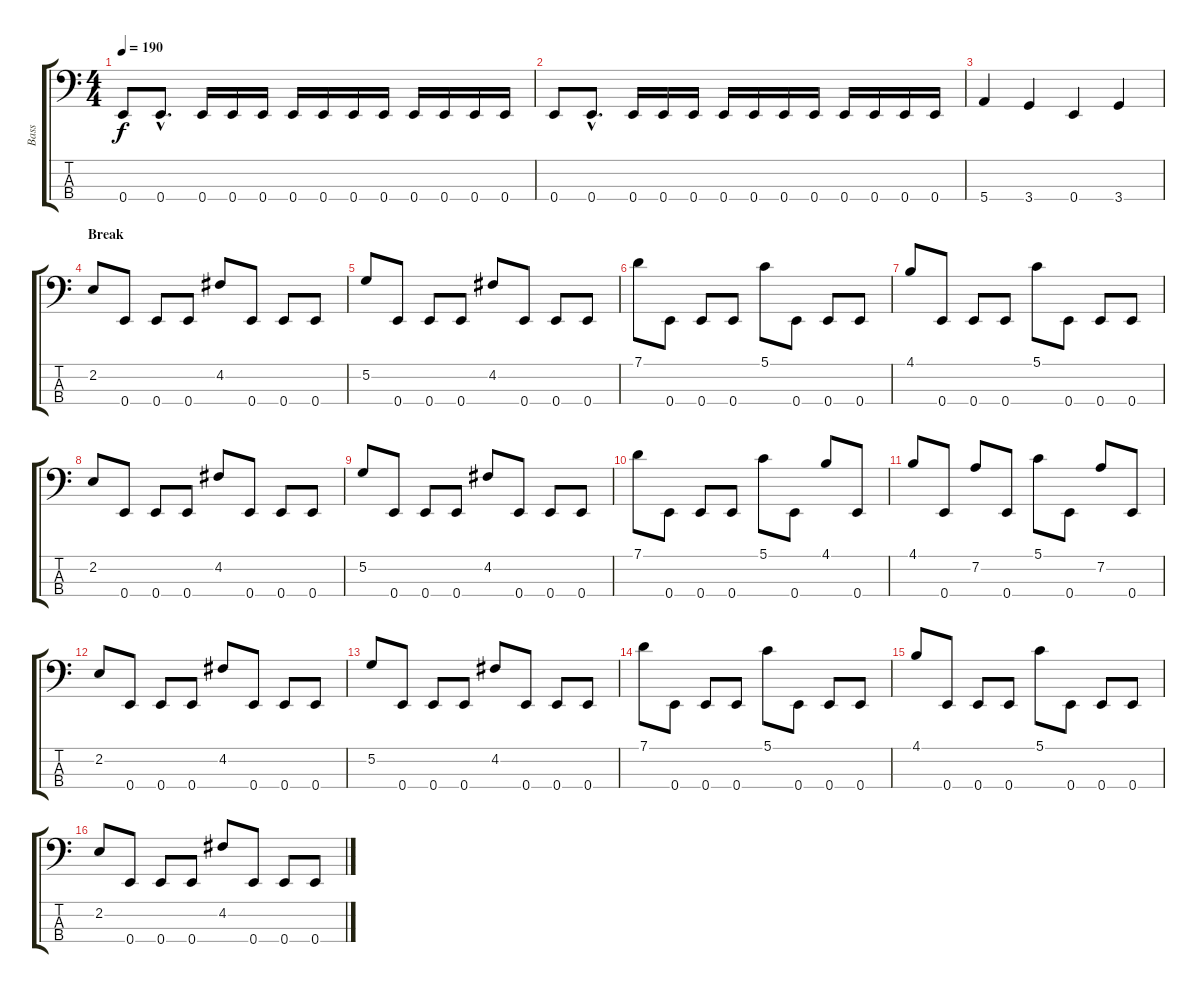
\track ("Bass" "Bass") {instrument electricbasspick}
\staff {score tabs}
\tuning (G2 D2 A1 E1) {hide}
\ts (4 4)
\tempo 190
\clef f4
\ks c
0.4.8{dy f} 0.4{hac}.8{d} 0.4.16 0.4.16 0.4.16 0.4.16 0.4.16 0.4.16 0.4.16 0.4.16 0.4.16 0.4.16 0.4.16 |
0.4.8 0.4{hac}.8{d} 0.4.16 0.4.16 0.4.16 0.4.16 0.4.16 0.4.16 0.4.16 0.4.16 0.4.16 0.4.16 0.4.16 |
5.4.4 3.4.4 0.4.4 3.4.4 |
\section ("" "Break")
2.2.8 0.4.8 0.4.8 0.4.8 4.2.8 0.4.8 0.4.8 0.4.8 |
5.2.8 0.4.8 0.4.8 0.4.8 4.2.8 0.4.8 0.4.8 0.4.8 |
7.1.8 0.4.8 0.4.8 0.4.8 5.1.8 0.4.8 0.4.8 0.4.8 |
4.1.8 0.4.8 0.4.8 0.4.8 5.1.8 0.4.8 0.4.8 0.4.8 |
2.2.8 0.4.8 0.4.8 0.4.8 4.2.8 0.4.8 0.4.8 0.4.8 |
5.2.8 0.4.8 0.4.8 0.4.8 4.2.8 0.4.8 0.4.8 0.4.8 |
7.1.8 0.4.8 0.4.8 0.4.8 5.1.8 0.4.8 4.1.8 0.4.8 |
4.1.8 0.4.8 7.2.8 0.4.8 5.1.8 0.4.8 7.2.8 0.4.8 |
2.2.8 0.4.8 0.4.8 0.4.8 4.2.8 0.4.8 0.4.8 0.4.8 |
5.2.8 0.4.8 0.4.8 0.4.8 4.2.8 0.4.8 0.4.8 0.4.8 |
7.1.8 0.4.8 0.4.8 0.4.8 5.1.8 0.4.8 0.4.8 0.4.8 |
4.1.8 0.4.8 0.4.8 0.4.8 5.1.8 0.4.8 0.4.8 0.4.8 |
2.2.8 0.4.8 0.4.8 0.4.8 4.2.8 0.4.8 0.4.8 0.4.8
